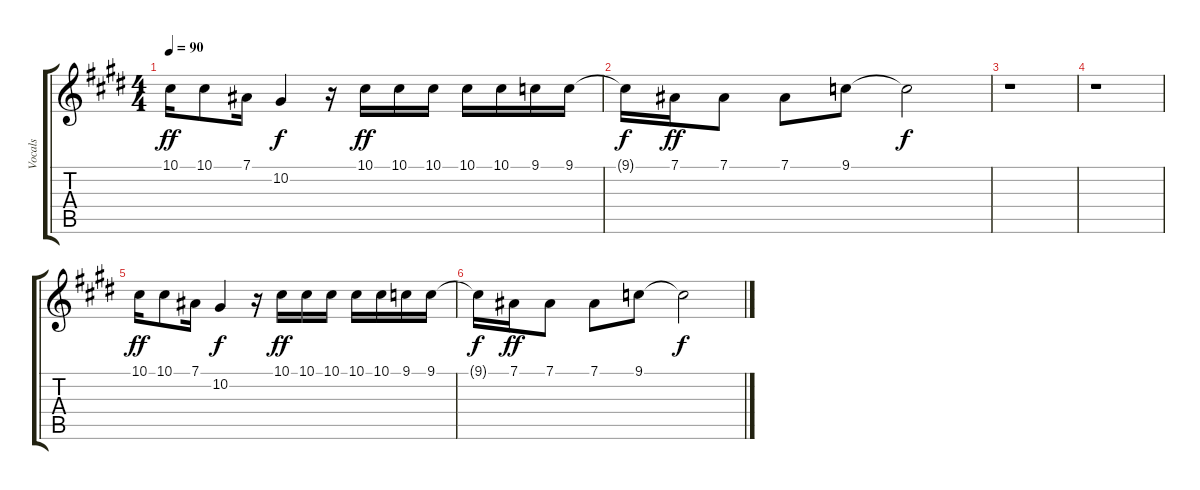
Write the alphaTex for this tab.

\track ("Vocals" "Vocals") {instrument stringensemble1}
\staff {score tabs}
\tuning (Eb4 Bb3 Gb3 Db3 Ab2 Eb2) {hide}
\ts (4 4)
\tempo 90
\clef g2
\ks e
10.1.16{dy ff} 10.1.8 7.1.16 10.2.4{dy f} r.16 10.1.16{dy ff} 10.1.16 10.1.16 10.1.16 10.1.16 9.1.16 9.1.16 |
9.1{t}.16{dy f} 7.1.16{dy ff} 7.1.8 7.1.8 9.1.8 9.1{t}.2{dy f} |
r.1 |
r.1 |
10.1.16{dy ff} 10.1.8 7.1.16 10.2.4{dy f} r.16 10.1.16{dy ff} 10.1.16 10.1.16 10.1.16 10.1.16 9.1.16 9.1.16 |
9.1{t}.16{dy f} 7.1.16{dy ff} 7.1.8 7.1.8 9.1.8 9.1{t}.2{dy f}
